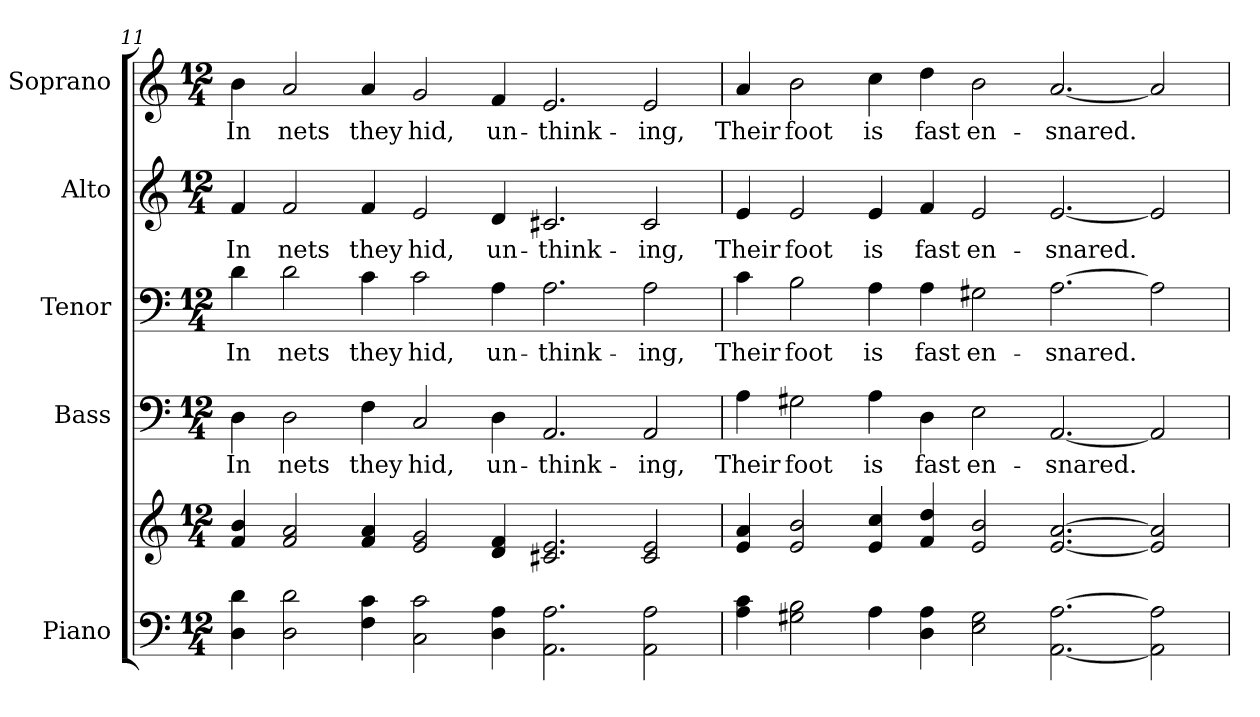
**kern	**kern	**kern	**text	**kern	**text	**kern	**text	**kern	**text
*part5	*part5	*part4	*part4	*part3	*part3	*part2	*part2	*part1	*part1
*staff6	*staff5	*staff4	*staff4	*staff3	*staff3	*staff2	*staff2	*staff1	*staff1
*I"Piano	*	*I"Bass	*	*I"Tenor	*	*I"Alto	*	*I"Soprano	*
*I'Pno.	*	*I'B.	*	*I'T.	*	*I'A.	*	*I'S.	*
!!LO:PB:g=z
*clefF4	*clefG2	*clefF4	*	*clefF4	*	*clefG2	*	*clefG2	*
*k[]	*k[]	*k[]	*	*k[]	*	*k[]	*	*k[]	*
*C:	*C:	*C:	*	*C:	*	*C:	*	*C:	*
*M12/4	*M12/4	*M12/4	*	*M12/4	*	*M12/4	*	*M12/4	*
=11	=11	=11	=11	=11	=11	=11	=11	=11	=11
!	!	!	!LO:LY:b:color=#000000	!	!	!	!	!	!
!	!	!	!	!	!LO:LY:b:color=#000000	!	!	!	!
!	!	!	!	!	!	!	!LO:LY:b:color=#000000	!	!
!	!	!	!	!	!	!	!	!	!LO:LY:b:color=#000000
4Di\ 4di	4fi/ 4bi	4Di\	In	4di\	In	4fi/	In	4bi\	In
!	!	!	!LO:LY:b:color=#000000	!	!	!	!	!	!
!	!	!	!	!	!LO:LY:b:color=#000000	!	!	!	!
!	!	!	!	!	!	!	!LO:LY:b:color=#000000	!	!
!	!	!	!	!	!	!	!	!	!LO:LY:b:color=#000000
2Di\ 2di	2fi/ 2ai	2Di\	nets	2di\	nets	2fi/	nets	2ai/	nets
!	!	!	!LO:LY:b:color=#000000	!	!	!	!	!	!
!	!	!	!	!	!LO:LY:b:color=#000000	!	!	!	!
!	!	!	!	!	!	!	!LO:LY:b:color=#000000	!	!
!	!	!	!	!	!	!	!	!	!LO:LY:b:color=#000000
4Fi\ 4ci	4fi/ 4ai	4Fi\	they	4ci\	they	4fi/	they	4ai/	they
!	!	!	!LO:LY:b:color=#000000	!	!	!	!	!	!
!	!	!	!	!	!LO:LY:b:color=#000000	!	!	!	!
!	!	!	!	!	!	!	!LO:LY:b:color=#000000	!	!
!	!	!	!	!	!	!	!	!	!LO:LY:b:color=#000000
2Ci\ 2ci	2ei/ 2gi	2Ci/	hid,	2ci\	hid,	2ei/	hid,	2gi/	hid,
!	!	!	!LO:LY:b:color=#000000	!	!	!	!	!	!
!	!	!	!	!	!LO:LY:b:color=#000000	!	!	!	!
!	!	!	!	!	!	!	!LO:LY:b:color=#000000	!	!
!	!	!	!	!	!	!	!	!	!LO:LY:b:color=#000000
4Di\ 4Ai	4di/ 4fi	4Di\	un-	4Ai\	un-	4di/	un-	4fi/	un-
!	!	!	!LO:LY:b:color=#000000	!	!	!	!	!	!
!	!	!	!	!	!LO:LY:b:color=#000000	!	!	!	!
!	!	!	!	!	!	!	!LO:LY:b:color=#000000	!	!
!	!	!	!	!	!	!	!	!	!LO:LY:b:color=#000000
2.AAi\ 2.Ai	2.c#Xi/ 2.ei	2.AAi/	-think-	2.Ai\	-think-	2.c#Xi/	-think-	2.ei/	-think-
!	!	!	!LO:LY:b:color=#000000	!	!	!	!	!	!
!	!	!	!	!	!LO:LY:b:color=#000000	!	!	!	!
!	!	!	!	!	!	!	!LO:LY:b:color=#000000	!	!
!	!	!	!	!	!	!	!	!	!LO:LY:b:color=#000000
2AAi\ 2Ai	2c#i/ 2ei	2AAi/	-ing,	2Ai\	-ing,	2c#i/	-ing,	2ei/	-ing,
=12	=12	=12	=12	=12	=12	=12	=12	=12	=12
!	!	!	!LO:LY:b:color=#000000	!	!	!	!	!	!
!	!	!	!	!	!LO:LY:b:color=#000000	!	!	!	!
!	!	!	!	!	!	!	!LO:LY:b:color=#000000	!	!
!	!	!	!	!	!	!	!	!	!LO:LY:b:color=#000000
4Ai\ 4ci	4ei/ 4ai	4Ai\	Their	4ci\	Their	4ei/	Their	4ai/	Their
!	!	!	!LO:LY:b:color=#000000	!	!	!	!	!	!
!	!	!	!	!	!LO:LY:b:color=#000000	!	!	!	!
!	!	!	!	!	!	!	!LO:LY:b:color=#000000	!	!
!	!	!	!	!	!	!	!	!	!LO:LY:b:color=#000000
2G#Xi\ 2Bi	2ei/ 2bi	2G#Xi\	foot	2Bi\	foot	2ei/	foot	2bi\	foot
!	!	!	!LO:LY:b:color=#000000	!	!	!	!	!	!
!	!	!	!	!	!LO:LY:b:color=#000000	!	!	!	!
!	!	!	!	!	!	!	!LO:LY:b:color=#000000	!	!
!	!	!	!	!	!	!	!	!	!LO:LY:b:color=#000000
4Ai\	4ei/ 4cci	4Ai\	is	4Ai\	is	4ei/	is	4cci\	is
!	!	!	!LO:LY:b:color=#000000	!	!	!	!	!	!
!	!	!	!	!	!LO:LY:b:color=#000000	!	!	!	!
!	!	!	!	!	!	!	!LO:LY:b:color=#000000	!	!
!	!	!	!	!	!	!	!	!	!LO:LY:b:color=#000000
4Di\ 4Ai	4fi/ 4ddi	4Di\	fast	4Ai\	fast	4fi/	fast	4ddi\	fast
!	!	!	!LO:LY:b:color=#000000	!	!	!	!	!	!
!	!	!	!	!	!LO:LY:b:color=#000000	!	!	!	!
!	!	!	!	!	!	!	!LO:LY:b:color=#000000	!	!
!	!	!	!	!	!	!	!	!	!LO:LY:b:color=#000000
2Ei\ 2G#i	2ei/ 2bi	2Ei\	en-	2G#Xi\	en-	2ei/	en-	2bi\	en-
!	!	!	!LO:LY:b:color=#000000	!	!	!	!	!	!
!	!	!	!	!	!LO:LY:b:color=#000000	!	!	!	!
!	!	!	!	!	!	!	!LO:LY:b:color=#000000	!	!
!	!	!	!	!	!	!	!	!	!LO:LY:b:color=#000000
[<2.AAi\ [>2.Ai	[<2.ei/ [>2.ai	[<2.AAi/	-snared.	[>2.Ai\	-snared.	[<2.ei/	-snared.	[<2.ai/	-snared.
2AAi\] 2Ai]	2ei/] 2ai]	2AAi/]	.	2Ai\]	.	2ei/]	.	2ai/]	.
=	=	=	=	=	=	=	=	=	=
*-	*-	*-	*-	*-	*-	*-	*-	*-	*-
